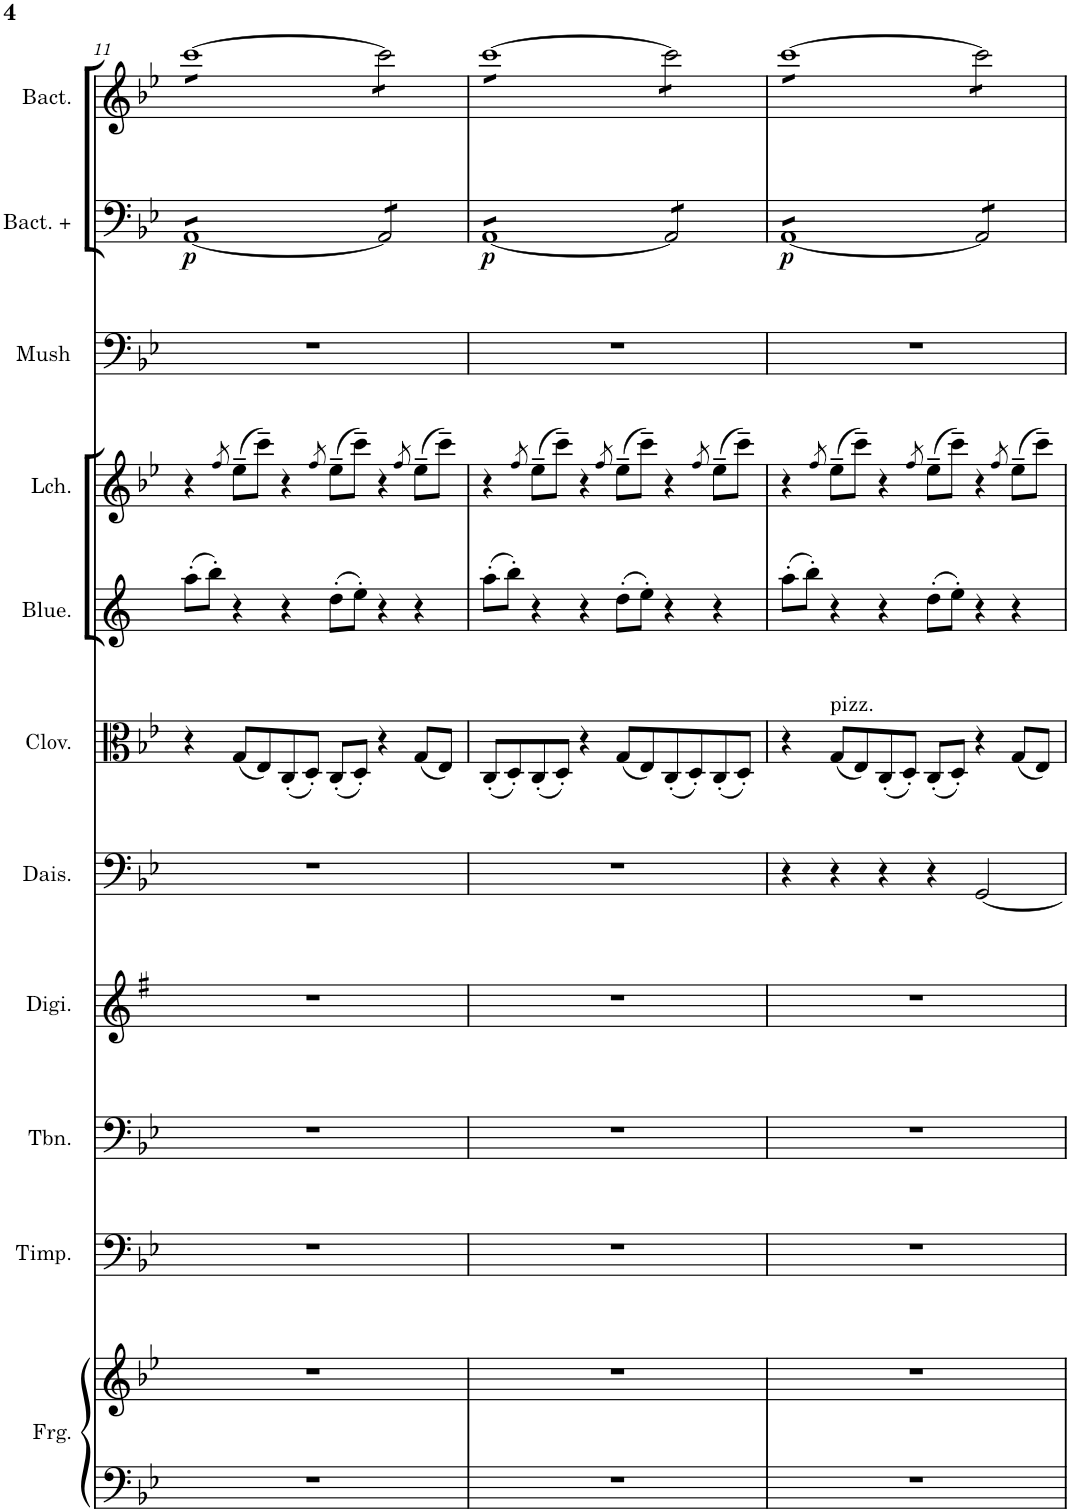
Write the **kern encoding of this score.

**kern	**kern	**kern	**kern	**kern	**kern	**kern	**kern	**kern	**kern	**kern	**kern	**dynam
*part9	*part9	*part8	*part7	*part6	*part5	*part4	*part3	*part3	*part2	*part1	*part1	*part1
*staff12	*staff11	*staff10	*staff9	*staff8	*staff7	*staff6	*staff5	*staff4	*staff3	*staff2	*staff1	*staff1/2
*I"Frogs	*	*I"Timpani	*I"Trombone	*I"Digitalis	*I"Daisies	*I"Clover	*I"Lichen	*	*I"Mushrooms	*I"Bacteria	*	*
*I'Frg.	*	*I'Timp.	*I'Tbn.	*I'Digi.	*I'Dais.	*I'Clov.	*I'Lch.	*	*I'Mush	*I'Bact.	*	*
!!LO:PB:g=z
*clefF4	*clefG2	*clefF4	*clefF4	*clefG2	*clefF4	*clefC3	*clefG2	*clefG2	*clefF4	*clefF4	*clefG2	*
*	*	*	*	*Trd5c9	*	*	*Trd1c2	*	*	*	*	*
*k[b-e-]	*k[b-e-]	*k[b-e-]	*k[b-e-]	*k[f#]	*k[b-e-]	*k[b-e-]	*k[]	*k[b-e-]	*k[b-e-]	*k[b-e-]	*k[b-e-]	*
*M6/4	*M6/4	*M6/4	*M6/4	*M6/4	*M6/4	*M6/4	*M6/4	*M6/4	*M6/4	*M6/4	*M6/4	*
=11	=11	=11	=11	=11	=11	=11	=11	=11	=11	=11	=11	=11
!	!	!	!	!	!	!	!	!	!	!	!	!LO:DY:b=2
*	*	*	*	*	*	*	*	*	*	*tremolo	*	*
*	*	*	*	*	*	*	*	*	*	*	*tremolo	*
1.r	1.r	1.r	1.r	1.r	1.r	4r	(8aa'\L	4r	1.r	[8AAL	[8cccL	p
.	.	.	.	.	.	.	8bb'\J)	.	.	8AA	8ccc	.
.	.	.	.	.	.	.	.	8qff/	.	.	.	.
.	.	.	.	.	.	(8G/L	4r	(8ee-~\L	.	8AA	8ccc	.
.	.	.	.	.	.	8E-/)	.	8ccc~\J)	.	8AA	8ccc	.
.	.	.	.	.	.	(8C'/	4r	4r	.	8AA	8ccc	.
.	.	.	.	.	.	8D'/J)	.	.	.	8AA	8ccc	.
.	.	.	.	.	.	.	.	8qff/	.	.	.	.
.	.	.	.	.	.	(8C'/L	(8dd'\L	(8ee-~\L	.	8AA	8ccc	.
.	.	.	.	.	.	8D'/J)	8ee'\J)	8ccc~\J)	.	8AAJ	8cccJ	.
.	.	.	.	.	.	4r	4r	4r	.	8AA/]L	8ccc\]L	.
.	.	.	.	.	.	.	.	.	.	8AA/	8ccc\	.
.	.	.	.	.	.	.	.	8qff/	.	.	.	.
.	.	.	.	.	.	(8G/L	4r	(8ee-~\L	.	8AA/	8ccc\	.
.	.	.	.	.	.	8E-/J)	.	8ccc~\J)	.	8AA/J	8ccc\J	.
=12	=12	=12	=12	=12	=12	=12	=12	=12	=12	=12	=12	=12
!	!	!	!	!	!	!	!	!	!	!	!	!LO:DY:b=2
1.r	1.r	1.r	1.r	1.r	1.r	(8C'/L	(8aa'\L	4r	1.r	[8AAL	[8cccL	p
.	.	.	.	.	.	8D'/)	8bb'\J)	.	.	8AA	8ccc	.
.	.	.	.	.	.	.	.	8qff/	.	.	.	.
.	.	.	.	.	.	(8C'/	4r	(8ee-~\L	.	8AA	8ccc	.
.	.	.	.	.	.	8D'/J)	.	8ccc~\J)	.	8AA	8ccc	.
.	.	.	.	.	.	4r	4r	4r	.	8AA	8ccc	.
.	.	.	.	.	.	.	.	.	.	8AA	8ccc	.
.	.	.	.	.	.	.	.	8qff/	.	.	.	.
.	.	.	.	.	.	(8G/L	(8dd'\L	(8ee-~\L	.	8AA	8ccc	.
.	.	.	.	.	.	8E-/)	8ee'\J)	8ccc~\J)	.	8AAJ	8cccJ	.
.	.	.	.	.	.	(8C'/	4r	4r	.	8AA/]L	8ccc\]L	.
.	.	.	.	.	.	8D'/)	.	.	.	8AA/	8ccc\	.
.	.	.	.	.	.	.	.	8qff/	.	.	.	.
.	.	.	.	.	.	(8C'/	4r	(8ee-~\L	.	8AA/	8ccc\	.
.	.	.	.	.	.	8D'/J)	.	8ccc~\J)	.	8AA/J	8ccc\J	.
=13	=13	=13	=13	=13	=13	=13	=13	=13	=13	=13	=13	=13
!	!	!	!	!	!	!	!	!	!	!	!	!LO:DY:b=2
1.r	1.r	1.r	1.r	1.r	4r	4r	(8aa'\L	4r	1.r	[8AAL	[8cccL	p
.	.	.	.	.	.	.	8bb'\J)	.	.	8AA	8ccc	.
.	.	.	.	.	.	.	.	8qff/	.	.	.	.
!	!	!	!	!	!	!LO:TX:a:t=pizz.	!	!	!	!	!	!
.	.	.	.	.	4r	(8G/L	4r	(8ee-~\L	.	8AA	8ccc	.
.	.	.	.	.	.	8E-/)	.	8ccc~\J)	.	8AA	8ccc	.
.	.	.	.	.	4r	(8C'/	4r	4r	.	8AA	8ccc	.
.	.	.	.	.	.	8D'/J)	.	.	.	8AA	8ccc	.
.	.	.	.	.	.	.	.	8qff/	.	.	.	.
.	.	.	.	.	4r	(8C'/L	(8dd'\L	(8ee-~\L	.	8AA	8ccc	.
.	.	.	.	.	.	8D'/J)	8ee'\J)	8ccc~\J)	.	8AAJ	8cccJ	.
.	.	.	.	.	[2GG/	4r	4r	4r	.	8AA/]L	8ccc\]L	.
.	.	.	.	.	.	.	.	.	.	8AA/	8ccc\	.
.	.	.	.	.	.	.	.	8qff/	.	.	.	.
.	.	.	.	.	.	(8G/L	4r	(8ee-~\L	.	8AA/	8ccc\	.
.	.	.	.	.	.	8E-/J)	.	8ccc~\J)	.	8AA/J	8ccc\J	.
*	*	*	*	*	*	*	*	*	*	*	*Xtremolo	*
*	*	*	*	*	*	*	*	*	*	*Xtremolo	*	*
=	=	=	=	=	=	=	=	=	=	=	=	=
*-	*-	*-	*-	*-	*-	*-	*-	*-	*-	*-	*-	*-
